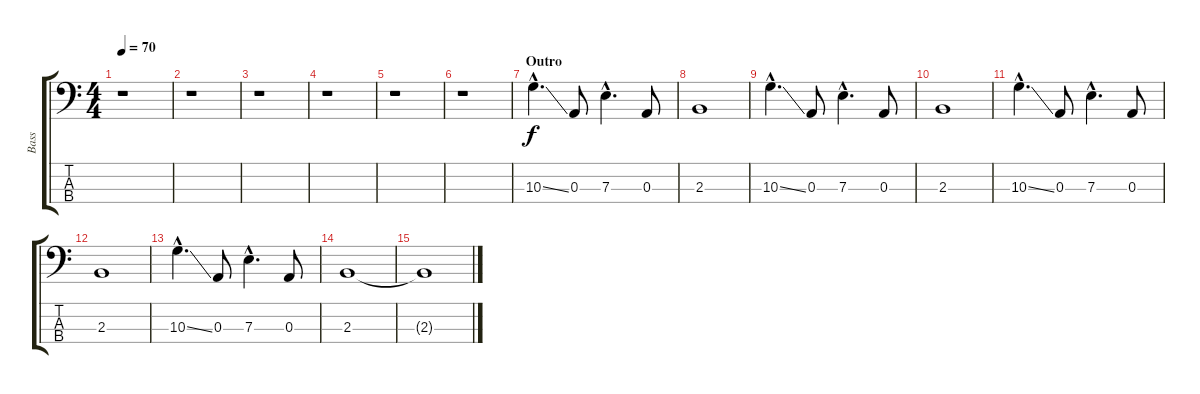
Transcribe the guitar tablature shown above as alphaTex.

\track ("Bass" "Bass") {instrument electricbassfinger}
\staff {score tabs}
\tuning (G2 D2 A1 E1) {hide}
\ts (4 4)
\tempo 70
\clef f4
\ks c
r.1{dy f} |
r.1 |
r.1 |
r.1 |
r.1 |
r.1 |
\section ("" "Outro")
10.3{ss hac}.4{d volume 13} 0.3.8 7.3{hac}.4{d} 0.3.8 |
2.3.1 |
10.3{ss hac}.4{d} 0.3.8 7.3{hac}.4{d} 0.3.8 |
2.3.1 |
10.3{ss hac}.4{d} 0.3.8 7.3{hac}.4{d} 0.3.8 |
2.3.1 |
10.3{ss hac}.4{d} 0.3.8 7.3{hac}.4{d} 0.3.8 |
2.3.1{volume 0} |
2.3{t}.1
